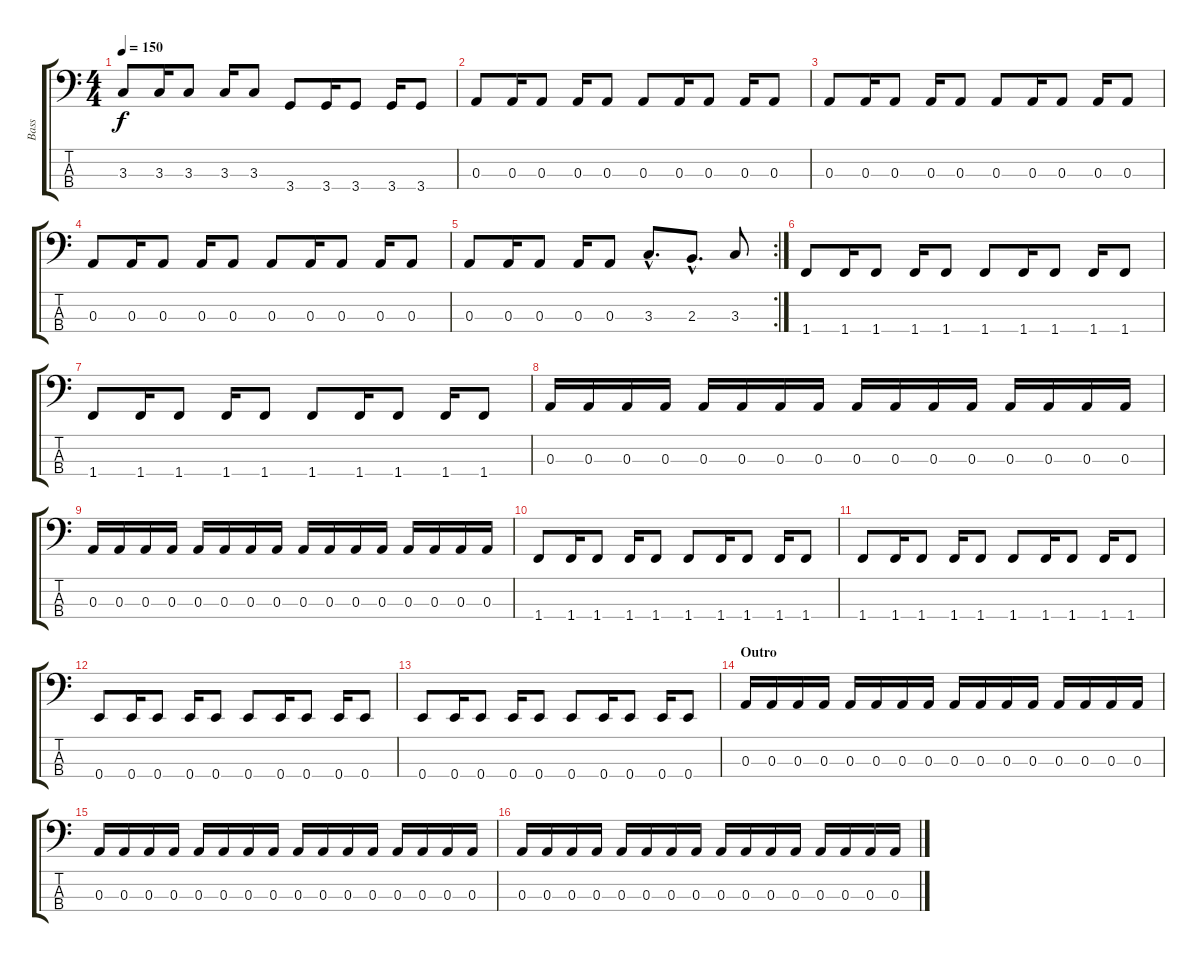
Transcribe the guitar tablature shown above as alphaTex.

\track ("Bass" "Bass") {instrument electricbassfinger}
\staff {score tabs}
\tuning (G2 D2 A1 E1) {hide}
\ts (4 4)
\tempo 150
\clef f4
\ks c
3.3.8{dy f} 3.3.16 3.3.8 3.3.16 3.3.8 3.4.8 3.4.16 3.4.8 3.4.16 3.4.8 |
0.3.8 0.3.16 0.3.8 0.3.16 0.3.8 0.3.8 0.3.16 0.3.8 0.3.16 0.3.8 |
0.3.8 0.3.16 0.3.8 0.3.16 0.3.8 0.3.8 0.3.16 0.3.8 0.3.16 0.3.8 |
0.3.8 0.3.16 0.3.8 0.3.16 0.3.8 0.3.8 0.3.16 0.3.8 0.3.16 0.3.8 |
\rc 2
0.3.8 0.3.16 0.3.8 0.3.16 0.3.8 3.3{hac}.8{d} 2.3{hac}.8{d} 3.3.8 |
1.4.8 1.4.16 1.4.8 1.4.16 1.4.8 1.4.8 1.4.16 1.4.8 1.4.16 1.4.8 |
1.4.8 1.4.16 1.4.8 1.4.16 1.4.8 1.4.8 1.4.16 1.4.8 1.4.16 1.4.8 |
0.3.16 0.3.16 0.3.16 0.3.16 0.3.16 0.3.16 0.3.16 0.3.16 0.3.16 0.3.16 0.3.16 0.3.16 0.3.16 0.3.16 0.3.16 0.3.16 |
0.3.16 0.3.16 0.3.16 0.3.16 0.3.16 0.3.16 0.3.16 0.3.16 0.3.16 0.3.16 0.3.16 0.3.16 0.3.16 0.3.16 0.3.16 0.3.16 |
1.4.8 1.4.16 1.4.8 1.4.16 1.4.8 1.4.8 1.4.16 1.4.8 1.4.16 1.4.8 |
1.4.8 1.4.16 1.4.8 1.4.16 1.4.8 1.4.8 1.4.16 1.4.8 1.4.16 1.4.8 |
0.4.8 0.4.16 0.4.8 0.4.16 0.4.8 0.4.8 0.4.16 0.4.8 0.4.16 0.4.8 |
0.4.8 0.4.16 0.4.8 0.4.16 0.4.8 0.4.8 0.4.16 0.4.8 0.4.16 0.4.8 |
\section ("" "Outro")
0.3.16 0.3.16 0.3.16 0.3.16 0.3.16 0.3.16 0.3.16 0.3.16 0.3.16 0.3.16 0.3.16 0.3.16 0.3.16 0.3.16 0.3.16 0.3.16 |
0.3.16 0.3.16 0.3.16 0.3.16 0.3.16 0.3.16 0.3.16 0.3.16 0.3.16 0.3.16 0.3.16 0.3.16 0.3.16 0.3.16 0.3.16 0.3.16 |
0.3.16 0.3.16 0.3.16 0.3.16 0.3.16 0.3.16 0.3.16 0.3.16 0.3.16 0.3.16 0.3.16 0.3.16 0.3.16 0.3.16 0.3.16 0.3.16
